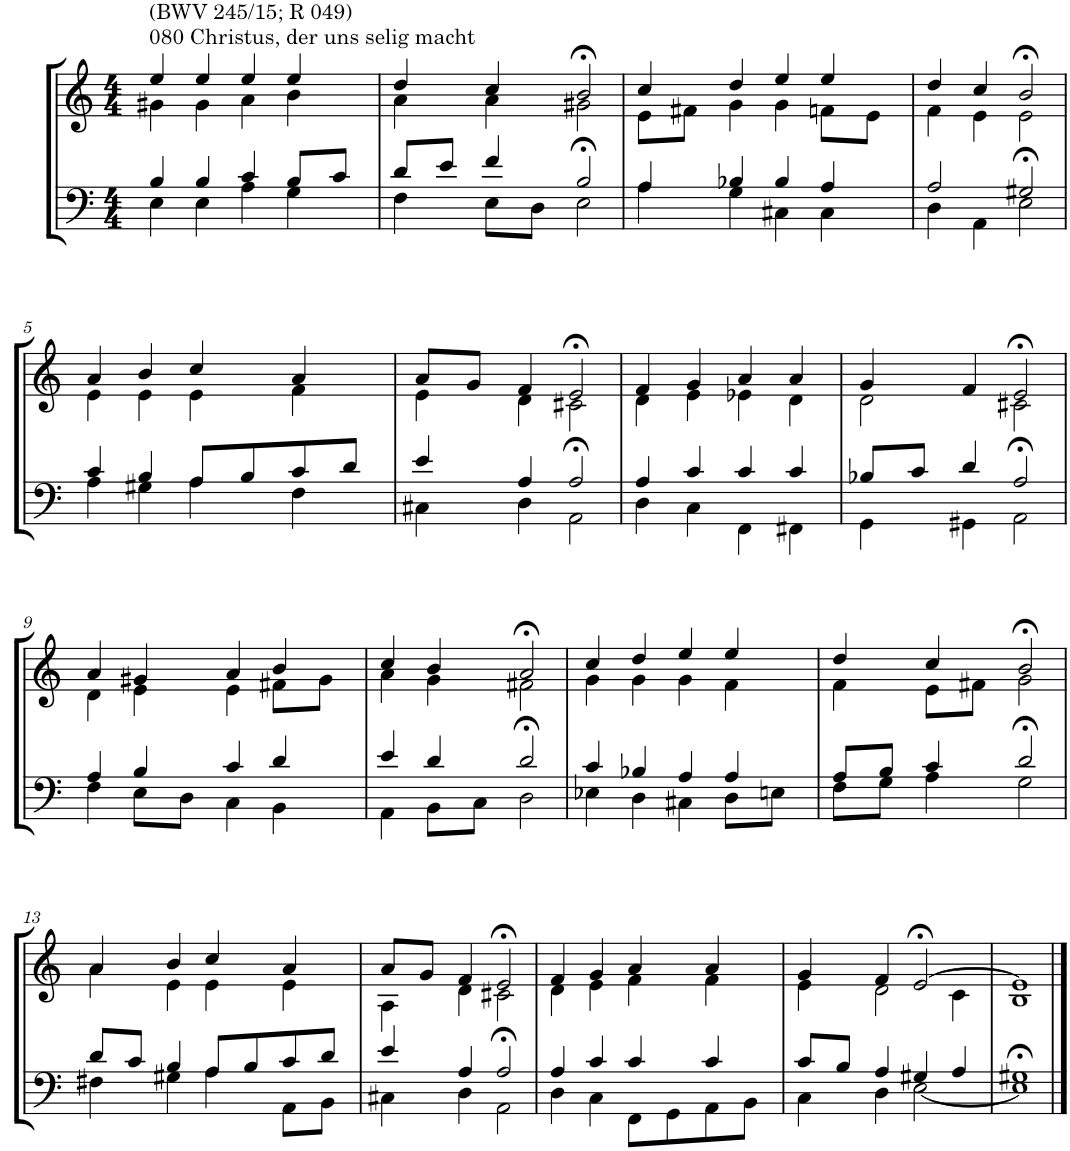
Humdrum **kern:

**kern	**kern
*part2	*part1
*staff2	*staff1
*I"Tenor/Baß	*I"Sopran/Alt
*clefF4	*clefG2
*k[]	*k[]
*M4/4	*M4/4
=1	=1
*^	*^
!	!	!LO:TX:a:t=080 Christus, der uns selig macht	!
!	!	!LO:TX:a:t=(BWV 245/15; R 049)	!
4B/	4E\	4ee/	4g#X\
4B/	4E\	4ee/	4g#\
4c/	4A\	4ee/	4a\
8B/L	4G\	4ee/	4b\
8c/J	.	.	.
=2	=2	=2	=2
8d/L	4F\	4dd/	4a\
8e/J	.	.	.
4f/	8E\L	4cc/	4a\
.	8D\J	.	.
2B/	2E>\	2b>/	2g#X\
=3	=3	=3	=3
4A/	4A\	4cc/	8e\L
.	.	.	8f#X\J
4B-X/	4G\	4dd/	4g\
4B-/	4C#X\	4ee/	4g\
4A/	4C#\	4ee/	8fn\L
.	.	.	8e\J
=4	=4	=4	=4
2A/	4D\	4dd/	4f\
.	4AA\	4cc/	4e\
2G#X/	2E>\	2b>/	2e\
!!LO:LB:g=z	!!
=5	=5	=5	=5
4c/	4A\	4a/	4e\
4B/	4G#X\	4b/	4e\
8A/L	4A\	4cc/	4e\
8B/	.	.	.
8c/	4F\	4a/	4f\
8d/J	.	.	.
=6	=6	=6	=6
4e/	4C#X\	8a/L	4e\
.	.	8g/J	.
4A/	4D\	4f/	4d\
2A/	2AA>\	2e>/	2c#X\
=7	=7	=7	=7
4A/	4D\	4f/	4d\
4c/	4C\	4g/	4e\
4c/	4FF\	4a/	4e-X\
4c/	4FF#X\	4a/	4d\
=8	=8	=8	=8
8B-X/L	4GG\	4g/	2d\
8c/J	.	.	.
4d/	4GG#X\	4f/	.
2A/	2AA>\	2e>/	2c#X\
!!LO:LB:g=z	!!
=9	=9	=9	=9
4A/	4F\	4a/	4d\
4B/	8E\L	4g#X/	4e\
.	8D\J	.	.
4c/	4C\	4a/	4e\
4d/	4BB\	4b/	8f#X\L
.	.	.	8g#\J
=10	=10	=10	=10
4e/	4AA\	4cc/	4a\
4d/	8BB\L	4b/	4g\
.	8C\J	.	.
2d/	2D>\	2a>/	2f#X\
=11	=11	=11	=11
4c/	4E-X\	4cc/	4g\
4B-X/	4D\	4dd/	4g\
4A/	4C#X\	4ee/	4g\
4A/	8D\L	4ee/	4f\
.	8En\J	.	.
=12	=12	=12	=12
8A/L	8F\L	4dd/	4f\
8B/J	8G\J	.	.
4c/	4A\	4cc/	8e\L
.	.	.	8f#X\J
2d/	2G>\	2b>/	2g\
!!LO:LB:g=z	!!
=13	=13	=13	=13
8d/L	4F#X\	4a/	4a\
8c/J	.	.	.
4B/	4G#X\	4b/	4e\
8A/L	4A\	4cc/	4e\
8B/	.	.	.
8c/	8AA\L	4a/	4e\
8d/J	8BB\J	.	.
=14	=14	=14	=14
4e/	4C#X\	8a/L	4A\
.	.	8g/J	.
4A/	4D\	4f/	4d\
2A/	2AA>\	2e>/	2c#X\
=15	=15	=15	=15
4A/	4D\	4f/	4d\
4c/	4C\	4g/	4e\
4c/	8FF\L	4a/	4f\
.	8GG\	.	.
4c/	8AA\	4a/	4f\
.	8BB\J	.	.
=16	=16	=16	=16
8c/L	4C\	4g/	4e\
8B/J	.	.	.
4A/	4D\	4f/	2d\
4G#X/	[2E\	[2e>/	.
4A/	.	.	4c\
=17	=17	=17	=17
1G#X	1E>]	1e]	1B
*v	*v	*	*
*	*v	*v
==	==
*-	*-
